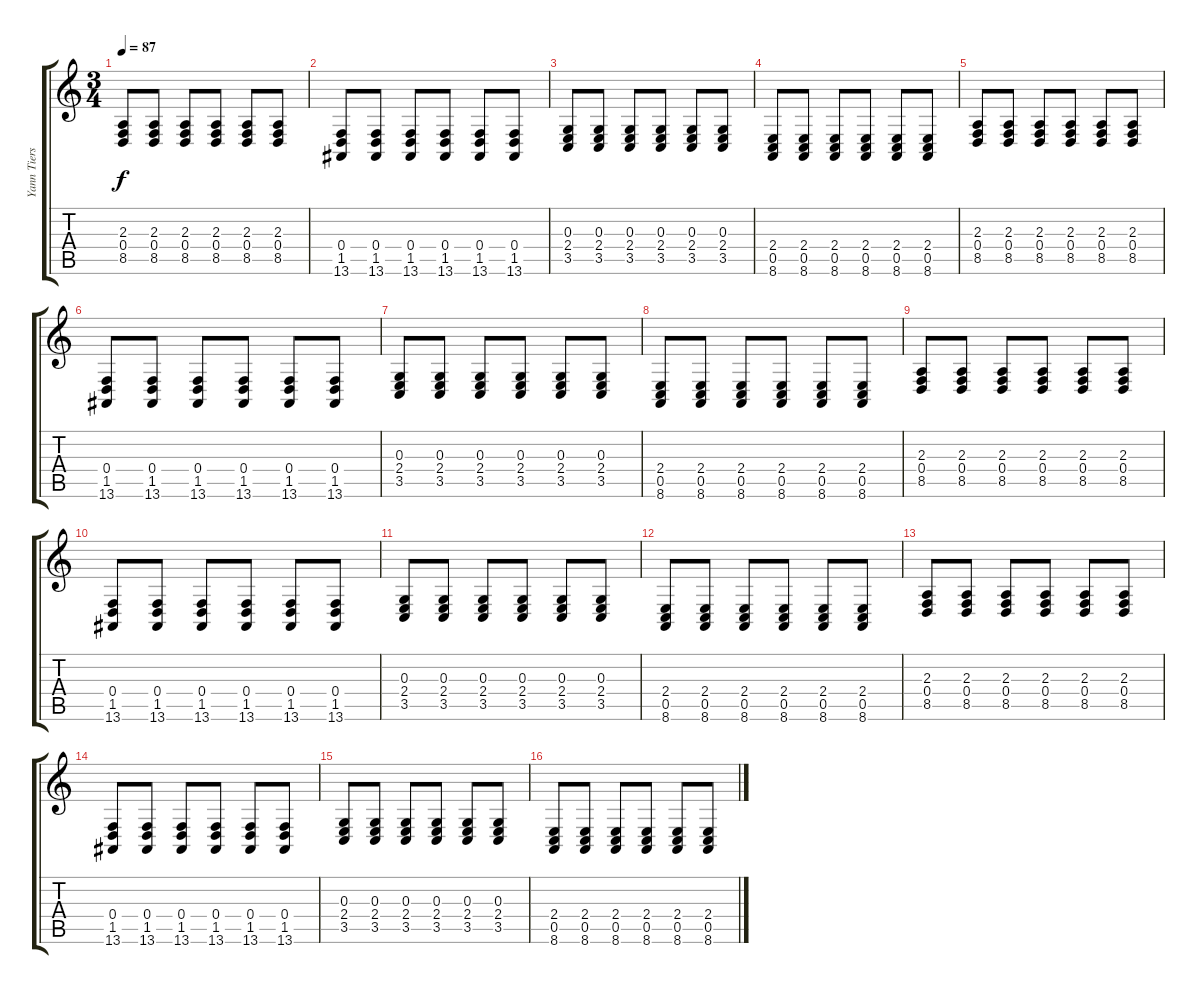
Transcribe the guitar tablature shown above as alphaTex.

\track ("Yann Tiersen" "Yann Tiers") {instrument harpsichord}
\staff {score tabs}
\tuning (E4 B3 G3 D3 A2 E2) {hide}
\ts (3 4)
\tempo 87
\clef g2
\ks c
(2.3 0.4 8.5).8{dy f} (2.3 0.4 8.5).8 (2.3 0.4 8.5).8 (2.3 0.4 8.5).8 (2.3 0.4 8.5).8 (2.3 0.4 8.5).8 |
(0.4 1.5 13.6).8 (0.4 1.5 13.6).8 (0.4 1.5 13.6).8 (0.4 1.5 13.6).8 (0.4 1.5 13.6).8 (0.4 1.5 13.6).8 |
(0.3 2.4 3.5).8 (0.3 2.4 3.5).8 (0.3 2.4 3.5).8 (0.3 2.4 3.5).8 (0.3 2.4 3.5).8 (0.3 2.4 3.5).8 |
(2.4 0.5 8.6).8 (2.4 0.5 8.6).8 (2.4 0.5 8.6).8 (2.4 0.5 8.6).8 (2.4 0.5 8.6).8 (2.4 0.5 8.6).8 |
(2.3 0.4 8.5).8 (2.3 0.4 8.5).8 (2.3 0.4 8.5).8 (2.3 0.4 8.5).8 (2.3 0.4 8.5).8 (2.3 0.4 8.5).8 |
(0.4 1.5 13.6).8 (0.4 1.5 13.6).8 (0.4 1.5 13.6).8 (0.4 1.5 13.6).8 (0.4 1.5 13.6).8 (0.4 1.5 13.6).8 |
(0.3 2.4 3.5).8 (0.3 2.4 3.5).8 (0.3 2.4 3.5).8 (0.3 2.4 3.5).8 (0.3 2.4 3.5).8 (0.3 2.4 3.5).8 |
(2.4 0.5 8.6).8 (2.4 0.5 8.6).8 (2.4 0.5 8.6).8 (2.4 0.5 8.6).8 (2.4 0.5 8.6).8 (2.4 0.5 8.6).8 |
(2.3 0.4 8.5).8 (2.3 0.4 8.5).8 (2.3 0.4 8.5).8 (2.3 0.4 8.5).8 (2.3 0.4 8.5).8 (2.3 0.4 8.5).8 |
(0.4 1.5 13.6).8 (0.4 1.5 13.6).8 (0.4 1.5 13.6).8 (0.4 1.5 13.6).8 (0.4 1.5 13.6).8 (0.4 1.5 13.6).8 |
(0.3 2.4 3.5).8 (0.3 2.4 3.5).8 (0.3 2.4 3.5).8 (0.3 2.4 3.5).8 (0.3 2.4 3.5).8 (0.3 2.4 3.5).8 |
(2.4 0.5 8.6).8 (2.4 0.5 8.6).8 (2.4 0.5 8.6).8 (2.4 0.5 8.6).8 (2.4 0.5 8.6).8 (2.4 0.5 8.6).8 |
(2.3 0.4 8.5).8 (2.3 0.4 8.5).8 (2.3 0.4 8.5).8 (2.3 0.4 8.5).8 (2.3 0.4 8.5).8 (2.3 0.4 8.5).8 |
(0.4 1.5 13.6).8 (0.4 1.5 13.6).8 (0.4 1.5 13.6).8 (0.4 1.5 13.6).8 (0.4 1.5 13.6).8 (0.4 1.5 13.6).8 |
(0.3 2.4 3.5).8 (0.3 2.4 3.5).8 (0.3 2.4 3.5).8 (0.3 2.4 3.5).8 (0.3 2.4 3.5).8 (0.3 2.4 3.5).8 |
(2.4 0.5 8.6).8 (2.4 0.5 8.6).8 (2.4 0.5 8.6).8 (2.4 0.5 8.6).8 (2.4 0.5 8.6).8 (2.4 0.5 8.6).8
